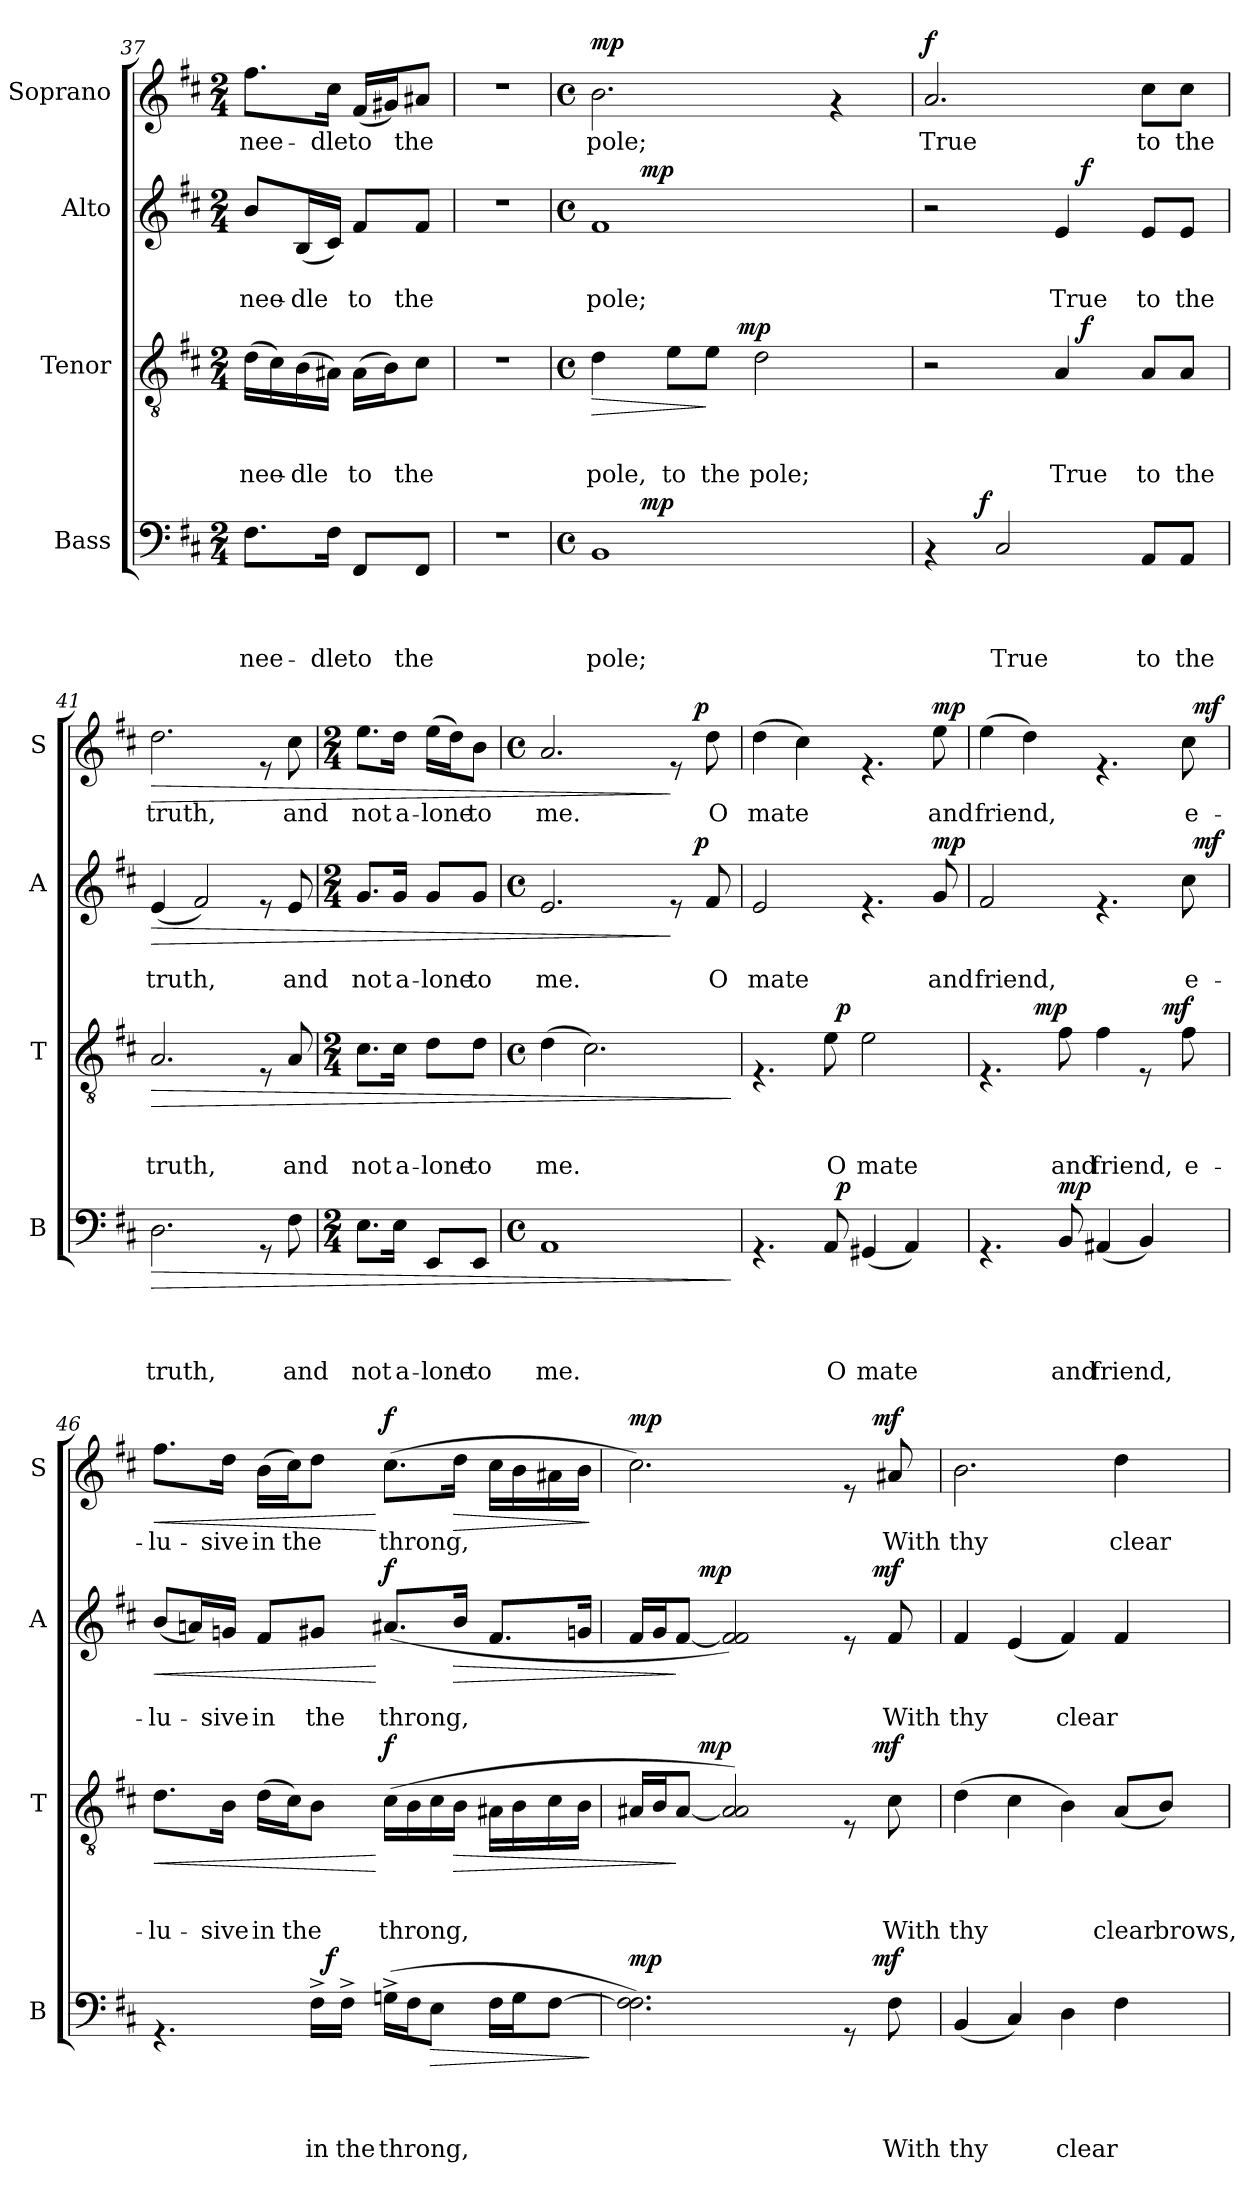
**kern	**text	**text	**text	**text	**dynam	**kern	**text	**text	**text	**dynam	**kern	**text	**text	**dynam	**kern	**text	**dynam
*part4	*part4	*part4	*part4	*part4	*part4	*part3	*part3	*part3	*part3	*part3	*part2	*part2	*part2	*part2	*part1	*part1	*part1
*staff4	*staff4	*staff4	*staff4	*staff4	*staff4	*staff3	*staff3	*staff3	*staff3	*staff3	*staff2	*staff2	*staff2	*staff2	*staff1	*staff1	*staff1
*I"Bass	*	*	*	*	*	*I"Tenor	*	*	*	*	*I"Alto	*	*	*	*I"Soprano	*	*
*I'B	*	*	*	*	*	*I'T	*	*	*	*	*I'A	*	*	*	*I'S	*	*
*clefF4	*	*	*	*	*	*clefGv2	*	*	*	*	*clefG2	*	*	*	*clefG2	*	*
*k[f#c#]	*	*	*	*	*	*k[f#c#]	*	*	*	*	*k[f#c#]	*	*	*	*k[f#c#]	*	*
*D:	*	*	*	*	*	*D:	*	*	*	*	*D:	*	*	*	*D:	*	*
*M2/4	*	*	*	*	*	*M2/4	*	*	*	*	*M2/4	*	*	*	*M2/4	*	*
=37	=37	=37	=37	=37	=37	=37	=37	=37	=37	=37	=37	=37	=37	=37	=37	=37	=37
!	!	!	!	!LO:LY:b	!	!	!	!	!LO:LY:b	!	!	!	!LO:LY:b	!	!	!LO:LY:b	!
8.F#\L	.	.	.	nee-	.	(>16d\LL	.	.	nee-	.	8b/L	.	nee-	.	8.ff#\L	nee-	.
.	.	.	.	.	.	16c#\)	.	.	.	.	.	.	.	.	.	.	.
!	!	!	!	!	!	!	!	!	!LO:LY:b	!	!	!	!LO:LY:b	!	!	!	!
.	.	.	.	.	.	(>16B\	.	.	-dle	.	(<16B/L	.	-dle	.	.	.	.
!	!	!	!	!LO:LY:b	!	!	!	!	!	!	!	!	!	!	!	!LO:LY:b	!
16F#\Jk	.	.	.	-dle	.	16A#X\JJ)	.	.	.	.	16c#/JJ)	.	.	.	16cc#\Jk	-dle	.
!	!	!	!	!LO:LY:b	!	!	!	!	!LO:LY:b	!	!	!	!LO:LY:b	!	!	!LO:LY:b	!
8FF#/L	.	.	.	to	.	(>16A#\LL	.	.	to	.	8f#/L	.	to	.	(<16f#/LL	to	.
.	.	.	.	.	.	16B\J)	.	.	.	.	.	.	.	.	16g#X/J)	.	.
!	!	!	!	!LO:LY:b	!	!	!	!	!LO:LY:b	!	!	!	!LO:LY:b	!	!	!LO:LY:b	!
8FF#/J	.	.	.	the	.	8c#\J	.	.	the	.	8f#/J	.	the	.	8a#X/J	the	.
=38	=38	=38	=38	=38	=38	=38	=38	=38	=38	=38	=38	=38	=38	=38	=38	=38	=38
2r	.	.	.	.	.	2r	.	.	.	.	2r	.	.	.	2r	.	.
!!LO:PB:g=z
=39	=39	=39	=39	=39	=39	=39	=39	=39	=39	=39	=39	=39	=39	=39	=39	=39	=39
*M4/4	*	*	*	*	*	*M4/4	*	*	*	*	*M4/4	*	*	*	*M4/4	*	*
*met(c)	*	*	*	*	*	*met(c)	*	*	*	*	*met(c)	*	*	*	*met(c)	*	*
!	!	!	!	!LO:LY:b	!	!	!	!	!LO:LY:b	!LO:HP:b	!	!	!LO:LY:b	!	!	!LO:LY:b	!LO:DY:a
*^	*	*	*	*	*	*^	*	*	*	*	*^	*	*	*	*	*	*
1BB	8.ryy	.	.	.	pole;	.	4d\	4...ryy	.	.	pole,	>	1f#	8.ryy	.	pole;	.	2.b\	pole;	mp
!	!	!	!	!	!	!LO:DY:a	!	!	!	!	!	!	!	!	!	!	!LO:DY:a	!	!	!
.	2ryy	.	.	.	.	mp	.	.	.	.	.	.	.	2ryy	.	.	mp	.	.	.
!	!	!	!	!	!	!	!	!	!	!	!LO:LY:b	!	!	!	!	!	!	!	!	!
.	.	.	.	.	.	.	8e\L	.	.	.	to	.	.	.	.	.	.	.	.	.
!	!	!	!	!	!	!	!	!	!	!	!LO:LY:b	!	!	!	!	!	!	!	!	!
.	.	.	.	.	.	.	8e\J	.	.	.	the	]	.	.	.	.	.	.	.	.
!	!	!	!	!	!	!	!	!	!	!	!	!LO:DY:a	!	!	!	!	!	!	!	!
.	.	.	.	.	.	.	.	2ryy	.	.	.	mp	.	.	.	.	.	.	.	.
!	!	!	!	!	!	!	!	!	!	!	!LO:LY:b	!	!	!	!	!	!	!	!	!
.	.	.	.	.	.	.	2d\	.	.	.	pole;	.	.	.	.	.	.	.	.	.
.	4ryy	.	.	.	.	.	.	.	.	.	.	.	.	4ryy	.	.	.	.	.	.
.	.	.	.	.	.	.	.	.	.	.	.	.	.	.	.	.	.	4rf	.	.
.	16ryy	.	.	.	.	.	.	.	.	.	.	.	.	16ryy	.	.	.	.	.	.
.	.	.	.	.	.	.	.	32ryy	.	.	.	.	.	.	.	.	.	.	.	.
=40	=40	=40	=40	=40	=40	=40	=40	=40	=40	=40	=40	=40	=40	=40	=40	=40	=40	=40	=40	=40
!	!	!	!	!	!	!	!	!	!	!	!	!	!	!	!	!	!	!	!LO:LY:b	!LO:DY:a
4rAA	8..ryy	.	.	.	.	.	2r	2ryy	.	.	.	.	2r	2ryy	.	.	.	2.a/	True	f
!	!	!	!	!	!	!LO:DY:a	!	!	!	!	!	!	!	!	!	!	!	!	!	!
.	2ryy	.	.	.	.	f	.	.	.	.	.	.	.	.	.	.	.	.	.	.
!	!	!	!	!	!LO:LY:b	!	!	!	!	!	!	!	!	!	!	!	!	!	!	!
2C#/	.	.	.	.	True	.	.	.	.	.	.	.	.	.	.	.	.	.	.	.
!	!	!	!	!	!	!	!	!	!	!	!LO:LY:b	!	!	!	!	!LO:LY:b	!	!	!	!
.	.	.	.	.	.	.	4A/	16ryy	.	.	True	.	4e/	16ryy	.	True	.	.	.	.
!	!	!	!	!	!	!	!	!	!	!	!	!LO:DY:a	!	!	!	!	!LO:DY:a	!	!	!
.	.	.	.	.	.	.	.	4..ryy	.	.	.	f	.	4..ryy	.	.	f	.	.	.
.	4ryy	.	.	.	.	.	.	.	.	.	.	.	.	.	.	.	.	.	.	.
!	!	!	!	!	!LO:LY:b	!	!	!	!	!	!LO:LY:b	!	!	!	!	!LO:LY:b	!	!	!LO:LY:b	!
8AA/L	.	.	.	.	to	.	8A/L	.	.	.	to	.	8e/L	.	.	to	.	8cc#\L	to	.
!	!	!	!	!	!LO:LY:b	!	!	!	!	!	!LO:LY:b	!	!	!	!	!LO:LY:b	!	!	!LO:LY:b	!
8AA/J	.	.	.	.	the	.	8A/J	.	.	.	the	.	8e/J	.	.	the	.	8cc#\J	the	.
.	32ryy	.	.	.	.	.	.	.	.	.	.	.	.	.	.	.	.	.	.	.
=41	=41	=41	=41	=41	=41	=41	=41	=41	=41	=41	=41	=41	=41	=41	=41	=41	=41	=41	=41	=41
!	!	!	!	!	!LO:LY:b	!LO:HP:b	!	!	!	!	!LO:LY:b	!LO:HP:b	!	!	!	!LO:LY:b	!LO:HP:b	!	!LO:LY:b	!LO:HP:b
*v	*v	*	*	*	*	*	*	*	*	*	*	*	*v	*v	*	*	*	*	*	*
*	*	*	*	*	*	*v	*v	*	*	*	*	*	*	*	*	*	*	*
2.D\	.	.	.	truth,	>	2.A/	.	.	truth,	>	(<4e/	.	truth,	>	2.dd\	truth,	>
.	.	.	.	.	.	.	.	.	.	.	2f#/)	.	.	.	.	.	.
8rGG	.	.	.	.	.	8rE	.	.	.	.	8re	.	.	.	8re	.	.
!	!	!	!	!LO:LY:b	!	!	!	!	!LO:LY:b	!	!	!	!LO:LY:b	!	!	!LO:LY:b	!
8F#\	.	.	.	and	.	8A/	.	.	and	.	8e/	.	and	.	8cc#\	and	.
=42	=42	=42	=42	=42	=42	=42	=42	=42	=42	=42	=42	=42	=42	=42	=42	=42	=42
*M2/4	*	*	*	*	*	*M2/4	*	*	*	*	*M2/4	*	*	*	*M2/4	*	*
!	!	!	!	!LO:LY:b	!	!	!	!	!LO:LY:b	!	!	!	!LO:LY:b	!	!	!LO:LY:b	!
8.E\L	.	.	.	not	.	8.c#\L	.	.	not	.	8.g/L	.	not	.	8.ee\L	not	.
!	!	!	!	!LO:LY:b	!	!	!	!	!LO:LY:b	!	!	!	!LO:LY:b	!	!	!LO:LY:b	!
16E\Jk	.	.	.	a-	.	16c#\Jk	.	.	a-	.	16g/Jk	.	a-	.	16dd\Jk	a-	.
!	!	!	!	!LO:LY:b	!	!	!	!	!LO:LY:b	!	!	!	!LO:LY:b	!	!	!LO:LY:b	!
8EE/L	.	.	.	-lone	.	8d\L	.	.	-lone	.	8g/L	.	-lone	.	(>16ee\LL	-lone	.
.	.	.	.	.	.	.	.	.	.	.	.	.	.	.	16dd\J)	.	.
!	!	!	!	!LO:LY:b	!	!	!	!	!LO:LY:b	!	!	!	!LO:LY:b	!	!	!LO:LY:b	!
8EE/J	.	.	.	to	.	8d\J	.	.	to	.	8g/J	.	to	.	8b\J	to	.
=43	=43	=43	=43	=43	=43	=43	=43	=43	=43	=43	=43	=43	=43	=43	=43	=43	=43
*M4/4	*	*	*	*	*	*M4/4	*	*	*	*	*M4/4	*	*	*	*M4/4	*	*
*met(c)	*	*	*	*	*	*met(c)	*	*	*	*	*met(c)	*	*	*	*met(c)	*	*
!	!	!	!	!LO:LY:b	!	!	!	!	!LO:LY:b	!	!	!	!LO:LY:b	!	!	!LO:LY:b	!
*	*	*	*	*	*	*	*	*	*	*	*^	*	*	*	*^	*	*
1AA	.	.	.	me.	.	(>4d\	.	.	me.	.	2.e/	2ryy	.	me.	.	2.a/	2ryy	me.	.
.	.	.	.	.	.	2.c#\)	.	.	.	.	.	.	.	.	.	.	.	.	.
.	.	.	.	.	.	.	.	.	.	.	.	4ryy	.	.	.	.	4ryy	.	.
.	.	.	.	.	.	.	.	.	.	.	8re	16.ryy	.	.	]	8re	16.ryy	.	]
!	!	!	!	!	!	!	!	!	!	!	!	!	!	!	!LO:DY:a	!	!	!	!LO:DY:a
.	.	.	.	.	.	.	.	.	.	.	.	8ryy	.	.	p	.	8ryy	.	p
!	!	!	!	!	!	!	!	!	!	!	!	!	!	!LO:LY:b	!	!	!	!LO:LY:b	!
.	.	.	.	.	.	.	.	.	.	.	8f#/	.	.	O	.	8dd\	.	O	.
.	.	.	.	.	.	.	.	.	.	.	.	32ryy	.	.	.	.	32ryy	.	.
.	.	.	.	.	]	.	.	.	.	]	.	.	.	.	.	.	.	.	.
=44	=44	=44	=44	=44	=44	=44	=44	=44	=44	=44	=44	=44	=44	=44	=44	=44	=44	=44	=44
!	!	!	!	!	!	!	!	!	!	!	!	!	!	!LO:LY:b	!	!	!	!LO:LY:b	!
*	*	*	*	*	*	*	*	*	*	*	*v	*v	*	*	*	*	*	*	*
*^	*	*	*	*	*	*^	*	*	*	*	*	*	*	*	*v	*v	*	*
4.rAA	4ryy	.	.	.	.	.	4.rF	4ryy	.	.	.	.	2e/	.	mate	.	(>4dd\	mate	.
.	8ryy	.	.	.	.	.	.	8ryy	.	.	.	.	.	.	.	.	4cc#\)	.	.
!	!	!	!	!	!LO:LY:b	!	!	!	!	!	!LO:LY:b	!	!	!	!	!	!	!	!
8AA/	32ryy	.	.	.	O	.	8e\	32ryy	.	.	O	.	.	.	.	.	.	.	.
!	!	!	!	!	!	!LO:DY:a	!	!	!	!	!	!LO:DY:a	!	!	!	!	!	!	!
.	2ryy	.	.	.	.	p	.	2ryy	.	.	.	p	.	.	.	.	.	.	.
!	!	!	!	!	!LO:LY:b	!	!	!	!	!	!LO:LY:b	!	!	!	!	!	!	!	!
(<4GG#X/	.	.	.	.	mate	.	2e\	.	.	.	mate	.	4.rf	.	.	.	4.rf	.	.
4AA/)	.	.	.	.	.	.	.	.	.	.	.	.	.	.	.	.	.	.	.
!	!	!	!	!	!	!	!	!	!	!	!	!	!	!	!LO:LY:b	!LO:DY:a	!	!LO:LY:b	!LO:DY:a
.	.	.	.	.	.	.	.	.	.	.	.	.	8g/	.	and	mp	8ee>\	and	mp
.	16.ryy	.	.	.	.	.	.	16.ryy	.	.	.	.	.	.	.	.	.	.	.
!!LO:LB:g=z
=45	=45	=45	=45	=45	=45	=45	=45	=45	=45	=45	=45	=45	=45	=45	=45	=45	=45	=45	=45
!	!	!	!	!	!	!	!	!	!	!	!	!	!	!	!LO:LY:b	!	!	!LO:LY:b	!
*v	*v	*	*	*	*	*	*	*^	*	*	*	*	*^	*	*	*	*^	*	*
4.rAA	.	.	.	.	.	4.rF	4ryy	2ryy	.	.	.	.	2f#/	2ryy	.	friend,	.	(>4ee\	2ryy	friend,	.
.	.	.	.	.	.	.	32ryy	.	.	.	.	.	.	.	.	.	.	4dd\)	.	.	.
!	!	!	!	!	!	!	!	!	!	!	!	!LO:DY:a	!	!	!	!	!	!	!	!	!
.	.	.	.	.	.	.	2ryy	.	.	.	.	mp	.	.	.	.	.	.	.	.	.
!	!	!	!	!LO:LY:b	!LO:DY:a	!	!	!	!	!	!LO:LY:b	!	!	!	!	!	!	!	!	!	!
8BB/	.	.	.	and	mp	8f#\	.	.	.	.	and	.	.	.	.	.	.	.	.	.	.
!	!	!	!	!LO:LY:b	!	!	!	!	!	!	!LO:LY:b	!	!	!	!	!	!	!	!	!	!
(<4AA#X/	.	.	.	friend,	.	4f#\	.	4ryy	.	.	friend,	.	4.rf	4ryy	.	.	.	4.rf	4ryy	.	.
4BB/)	.	.	.	.	.	8rE	.	16ryy	.	.	.	.	.	8ryy	.	.	.	.	8ryy	.	.
.	.	.	.	.	.	.	8..ryy	.	.	.	.	.	.	.	.	.	.	.	.	.	.
!	!	!	!	!	!	!	!	!	!	!	!	!LO:DY:a	!	!	!	!	!	!	!	!	!
.	.	.	.	.	.	.	.	8.ryy	.	.	.	mf	.	.	.	.	.	.	.	.	.
!	!	!	!	!	!	!	!	!	!	!	!LO:LY:b	!	!	!	!	!LO:LY:b	!	!	!	!LO:LY:b	!
.	.	.	.	.	.	8f#\	.	.	.	.	e-	.	8cc#\	32ryy	.	e-	.	8cc#\	32ryy	e-	.
!	!	!	!	!	!	!	!	!	!	!	!	!	!	!	!	!	!LO:DY:a	!	!	!	!LO:DY:a
.	.	.	.	.	.	.	.	.	.	.	.	.	.	16.ryy	.	.	mf	.	16.ryy	.	mf
=46	=46	=46	=46	=46	=46	=46	=46	=46	=46	=46	=46	=46	=46	=46	=46	=46	=46	=46	=46	=46	=46
!	!	!	!	!	!	!	!	!	!	!	!LO:LY:b	!LO:HP:b	!	!	!	!LO:LY:b	!LO:HP:b	!	!	!LO:LY:b	!LO:HP:b
*	*	*	*	*	*	*v	*v	*v	*	*	*	*	*	*	*	*	*	*v	*v	*	*
*^	*	*	*	*	*	*	*	*	*	*	*v	*v	*	*	*	*	*	*
4.rAA	4ryy	.	.	.	.	.	8.d\L	.	.	-lu-	<	(<8b/L	.	-lu-	<	8.ff#\L	-lu-	<
.	.	.	.	.	.	.	.	.	.	.	.	16an/L)	.	.	.	.	.	.
!	!	!	!	!	!	!	!	!	!	!LO:LY:b	!	!	!	!LO:LY:b	!	!	!LO:LY:b	!
.	.	.	.	.	.	.	16B\Jk	.	.	-sive	.	16gn/JJ	.	-sive	.	16dd\Jk	-sive	.
!	!	!	!	!	!	!	!	!	!	!LO:LY:b	!	!	!	!LO:LY:b	!	!	!LO:LY:b	!
.	8ryy	.	.	.	.	.	(>16d\LL	.	.	in	.	8f#/L	.	in	.	(>16b\LL	in	.
!	!	!	!	!	!	!	!	!	!	!LO:LY:b	!	!	!	!	!	!	!LO:LY:b	!
.	.	.	.	.	.	.	16c#\J)	.	.	the	.	.	.	.	.	16cc#\J)	the	.
!	!	!	!	!	!LO:LY:b	!	!	!	!	!	!	!	!	!LO:LY:b	!	!	!	!
16F#^>\LL	32ryy	.	.	.	in	.	8B\J	.	.	.	.	8g#X/J	.	the	.	8dd\J	.	.
!	!	!	!	!	!	!LO:DY:a	!	!	!	!	!	!	!	!	!	!	!	!
.	2ryy	.	.	.	.	f	.	.	.	.	.	.	.	.	.	.	.	.
!	!	!	!	!	!LO:LY:b	!	!	!	!	!	!	!	!	!	!	!	!	!
16F#^>\JJ	.	.	.	.	the	.	.	.	.	.	.	.	.	.	.	.	.	.
!	!	!	!	!	!LO:LY:b	!	!	!	!	!LO:LY:b	!LO:DY:n=1:a	!	!	!LO:LY:b	!LO:DY:n=1:a	!	!LO:LY:b	!LO:DY:n=1:a
(>16Gn^>\LL	.	.	.	.	throng,	.	(>16c#\LL	.	.	throng,	[ f	(<8.a#X/L	.	throng,	[ f	(>8.cc#\L	throng,	[ f
16F#\J	.	.	.	.	.	.	16B\	.	.	.	.	.	.	.	.	.	.	.
!	!	!	!	!	!	!LO:HP:b	!	!	!	!	!	!	!	!	!	!	!	!
8E\J	.	.	.	.	.	>	16c#\	.	.	.	.	.	.	.	.	.	.	.
!	!	!	!	!	!	!	!	!	!	!	!LO:HP:b	!	!	!	!LO:HP:b	!	!	!LO:HP:b
.	.	.	.	.	.	.	16B\JJ	.	.	.	>	16b/Jk	.	.	>	16dd\Jk	.	>
16F#\LL	.	.	.	.	.	.	16A#X\LL	.	.	.	.	8.f#/L	.	.	.	16cc#\LL	.	.
16G\J	.	.	.	.	.	.	16B\	.	.	.	.	.	.	.	.	16b\	.	.
[>8F#\J	.	.	.	.	.	.	16c#\	.	.	.	.	.	.	.	.	16a#X\	.	.
.	16.ryy	.	.	.	.	.	.	.	.	.	.	.	.	.	.	.	.	.
.	.	.	.	.	.	.	16B\JJ	.	.	.	.	16gn/Jk	.	.	.	16b\JJ	.	.
.	.	.	.	.	.	]	.	.	.	.	.	.	.	.	.	.	.	]
=47	=47	=47	=47	=47	=47	=47	=47	=47	=47	=47	=47	=47	=47	=47	=47	=47	=47	=47
!	!	!	!	!	!	!LO:DY:a	!	!	!	!	!	!	!	!	!	!	!	!LO:DY:a
*	*	*	*	*	*	*	*^	*	*	*	*	*^	*	*	*	*^	*	*
*	*	*	*	*	*	*	*	*^	*	*	*	*	*	*^	*	*	*	*	*	*	*
2.F#\] 2.F#\)	2ryy	.	.	.	.	mp	16A#X/LL	8.ryy	2ryy	.	.	.	.	16f#/LL	8.ryy	2ryy	.	.	.	2.cc#\)	2ryy	.	mp
.	.	.	.	.	.	.	16B/J	.	.	.	.	.	.	16g/J	.	.	.	.	.	.	.	.	.
.	.	.	.	.	.	.	[<8A#/J	.	.	.	.	.	]	[<8f#/J	.	.	.	.	]	.	.	.	.
!	!	!	!	!	!	!	!	!	!	!	!	!	!LO:DY:a	!	!	!	!	!	!LO:DY:a	!	!	!	!
.	.	.	.	.	.	.	.	2ryy	.	.	.	.	mp	.	2ryy	.	.	.	mp	.	.	.	.
.	.	.	.	.	.	.	2A#/] 2A#/)	.	.	.	.	.	.	2f#/] 2f#/)	.	.	.	.	.	.	.	.	.
.	4ryy	.	.	.	.	.	.	.	4ryy	.	.	.	.	.	.	4ryy	.	.	.	.	4ryy	.	.
.	.	.	.	.	.	.	.	4ryy	.	.	.	.	.	.	4ryy	.	.	.	.	.	.	.	.
8rGG	16.ryy	.	.	.	.	.	8rE	.	16.ryy	.	.	.	.	8re	.	16.ryy	.	.	.	8re	16.ryy	.	.
!	!	!	!	!	!	!LO:DY:a	!	!	!	!	!	!	!LO:DY:a	!	!	!	!	!	!LO:DY:a	!	!	!	!LO:DY:a
.	8ryy	.	.	.	.	mf	.	.	8ryy	.	.	.	mf	.	.	8ryy	.	.	mf	.	8ryy	.	mf
!	!	!	!	!	!LO:LY:b	!	!	!	!	!	!	!LO:LY:b	!	!	!	!	!	!LO:LY:b	!	!	!	!LO:LY:b	!
8F#\	.	.	.	.	With	.	8c#\	.	.	.	.	With	.	8f#/	.	.	.	With	.	8a#X/	.	With	.
.	.	.	.	.	.	.	.	16ryy	.	.	.	.	.	.	16ryy	.	.	.	.	.	.	.	.
.	32ryy	.	.	.	.	.	.	.	32ryy	.	.	.	.	.	.	32ryy	.	.	.	.	32ryy	.	.
=48	=48	=48	=48	=48	=48	=48	=48	=48	=48	=48	=48	=48	=48	=48	=48	=48	=48	=48	=48	=48	=48	=48	=48
!	!	!	!	!	!LO:LY:b	!	!	!	!	!	!	!LO:LY:b	!	!	!	!	!	!LO:LY:b	!	!	!	!LO:LY:b	!
*v	*v	*	*	*	*	*	*	*	*	*	*	*	*	*v	*v	*v	*	*	*	*v	*v	*	*
*	*	*	*	*	*	*v	*v	*v	*	*	*	*	*	*	*	*	*	*	*
(4BB/	.	.	.	thy	.	(>4d\	.	.	thy	.	4f#/	.	thy	.	2.b\	thy	.
4C#/)	.	.	.	.	.	4c#\	.	.	.	.	(<4e/	.	.	.	.	.	.
!	!	!	!	!LO:LY:b	!	!	!	!	!	!	!	!	!LO:LY:b	!	!	!	!
4D\	.	.	.	clear	.	4B\)	.	.	.	.	4f#/)	.	clear	.	.	.	.
!	!	!	!	!	!	!	!	!	!LO:LY:b	!	!	!	!	!	!	!LO:LY:b	!
4F#\	.	.	.	.	.	(<8A/L	.	.	clear	.	4f#/	.	.	.	4dd\	clear	.
!	!	!	!	!	!	!	!	!	!LO:LY:b	!	!	!	!	!	!	!	!
.	.	.	.	.	.	8B/J)	.	.	brows,	.	.	.	.	.	.	.	.
=	=	=	=	=	=	=	=	=	=	=	=	=	=	=	=	=	=
*-	*-	*-	*-	*-	*-	*-	*-	*-	*-	*-	*-	*-	*-	*-	*-	*-	*-
